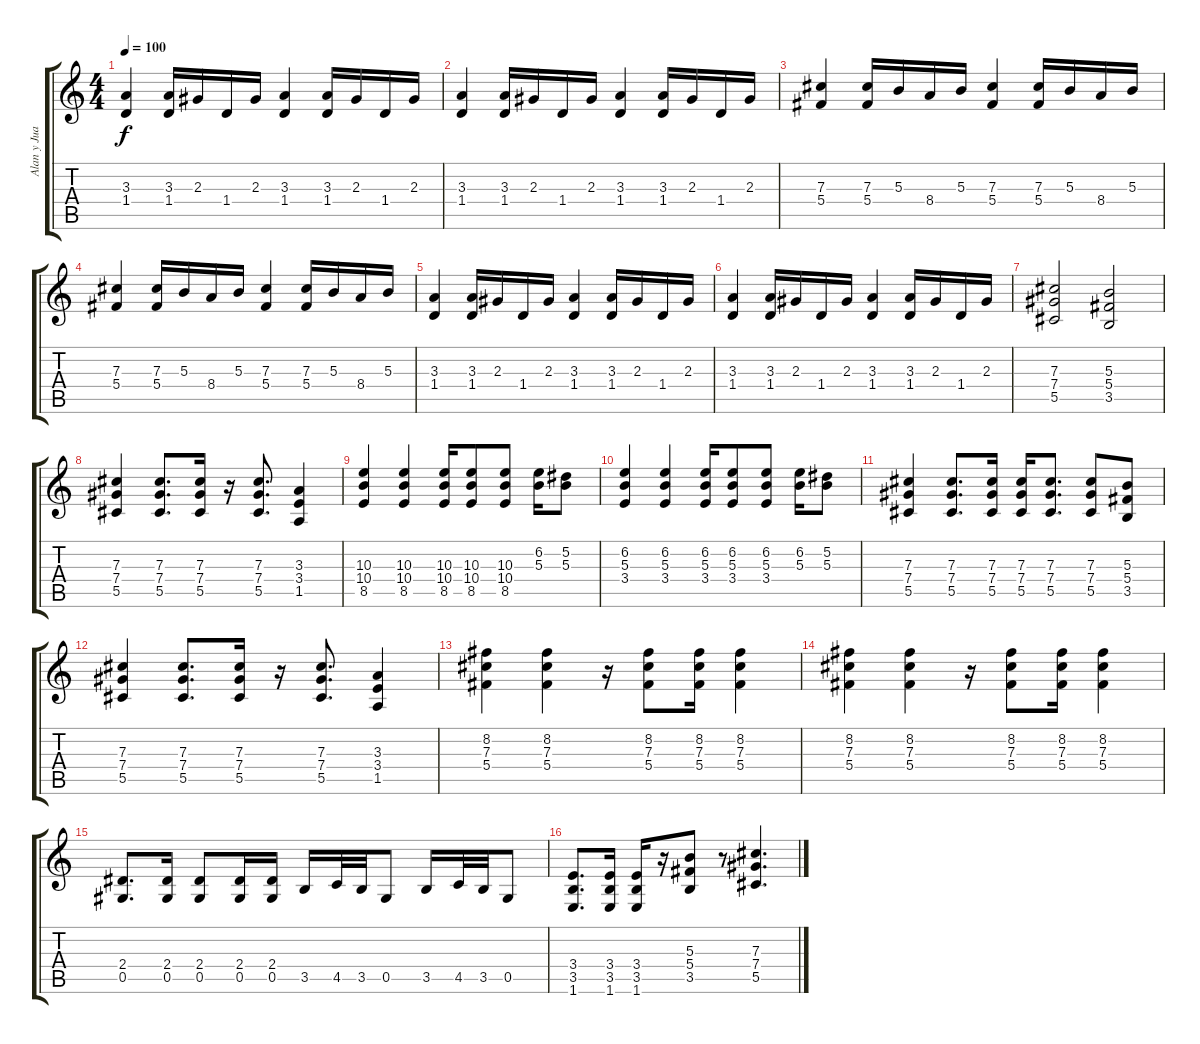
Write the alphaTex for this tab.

\track ("Alan y Juan" "Alan y Jua") {instrument distortionguitar}
\staff {score tabs}
\tuning (Eb4 Bb3 Gb3 Db3 Ab2 Eb2) {hide}
\ts (4 4)
\tempo 100
\clef g2
\ks c
(3.3 1.4).4{dy f} (3.3 1.4).16 2.3.16 1.4.16 2.3.16 (3.3 1.4).4 (3.3 1.4).16 2.3.16 1.4.16 2.3.16 |
(3.3 1.4).4 (3.3 1.4).16 2.3.16 1.4.16 2.3.16 (3.3 1.4).4 (3.3 1.4).16 2.3.16 1.4.16 2.3.16 |
(7.3 5.4).4 (7.3 5.4).16 5.3.16 8.4.16 5.3.16 (7.3 5.4).4 (7.3 5.4).16 5.3.16 8.4.16 5.3.16 |
(7.3 5.4).4 (7.3 5.4).16 5.3.16 8.4.16 5.3.16 (7.3 5.4).4 (7.3 5.4).16 5.3.16 8.4.16 5.3.16 |
(3.3 1.4).4 (3.3 1.4).16 2.3.16 1.4.16 2.3.16 (3.3 1.4).4 (3.3 1.4).16 2.3.16 1.4.16 2.3.16 |
(3.3 1.4).4 (3.3 1.4).16 2.3.16 1.4.16 2.3.16 (3.3 1.4).4 (3.3 1.4).16 2.3.16 1.4.16 2.3.16 |
(7.3 7.4 5.5).2 (5.3 5.4 3.5).2 |
(7.3 7.4 5.5).4 (7.3 7.4 5.5).8{d} (7.3 7.4 5.5).16 r.16 (7.3 7.4 5.5).8{d} (3.3 3.4 1.5).4 |
(10.3 10.4 8.5).4 (10.3 10.4 8.5).4 (10.3 10.4 8.5).16 (10.3 10.4 8.5).8 (10.3 10.4 8.5).8 (6.2 5.3).16 (5.2 5.3).8 |
(6.2 5.3 3.4).4 (6.2 5.3 3.4).4 (6.2 5.3 3.4).16 (6.2 5.3 3.4).8 (6.2 5.3 3.4).8 (6.2 5.3).16 (5.2 5.3).8 |
(7.3 7.4 5.5).4 (7.3 7.4 5.5).8{d} (7.3 7.4 5.5).16 (7.3 7.4 5.5).16 (7.3 7.4 5.5).8{d} (7.3 7.4 5.5).8 (5.3 5.4 3.5).8 |
(7.3 7.4 5.5).4 (7.3 7.4 5.5).8{d} (7.3 7.4 5.5).16 r.16 (7.3 7.4 5.5).8{d} (3.3 3.4 1.5).4 |
(8.2 7.3 5.4).4 (8.2 7.3 5.4).4 r.16 (8.2 7.3 5.4).8 (8.2 7.3 5.4).16 (8.2 7.3 5.4).4 |
(8.2 7.3 5.4).4 (8.2 7.3 5.4).4 r.16 (8.2 7.3 5.4).8 (8.2 7.3 5.4).16 (8.2 7.3 5.4).4 |
(2.4 0.5).8{d} (2.4 0.5).16 (2.4 0.5).8 (2.4 0.5).16 (2.4 0.5).16 3.5.16 4.5.32 3.5.32 0.5.8 3.5.16 4.5.32 3.5.32 0.5.8 |
(3.4 3.5 1.6).8{d} (3.4 3.5 1.6).16 (3.4 3.5 1.6).16 r.16 (5.3 5.4 3.5).8 r.8 (7.3 7.4 5.5).4{d}
